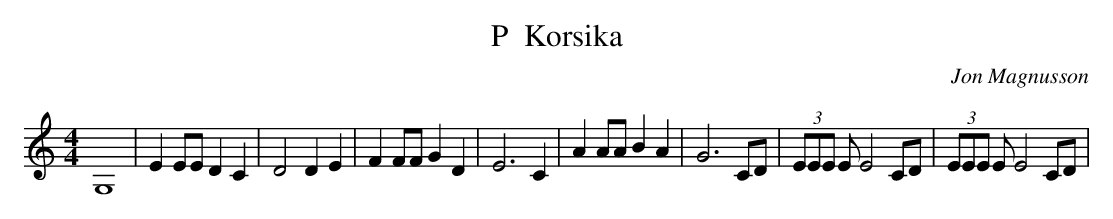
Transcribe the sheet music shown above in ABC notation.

X:1
T:P  Korsika
C:Jon Magnusson
M:4/4
L:1/16
K:C
G,16|E4E2E2 D4C4| D8 D4E4| F4F2F2 G4D4| E12C4|A4A2A2 B4A4| G12 C2D2 |(3:2:3 E2E2E2 E2E8 C2D2|(3:2:3 E2E2E2 E2 E8 C2D2|
